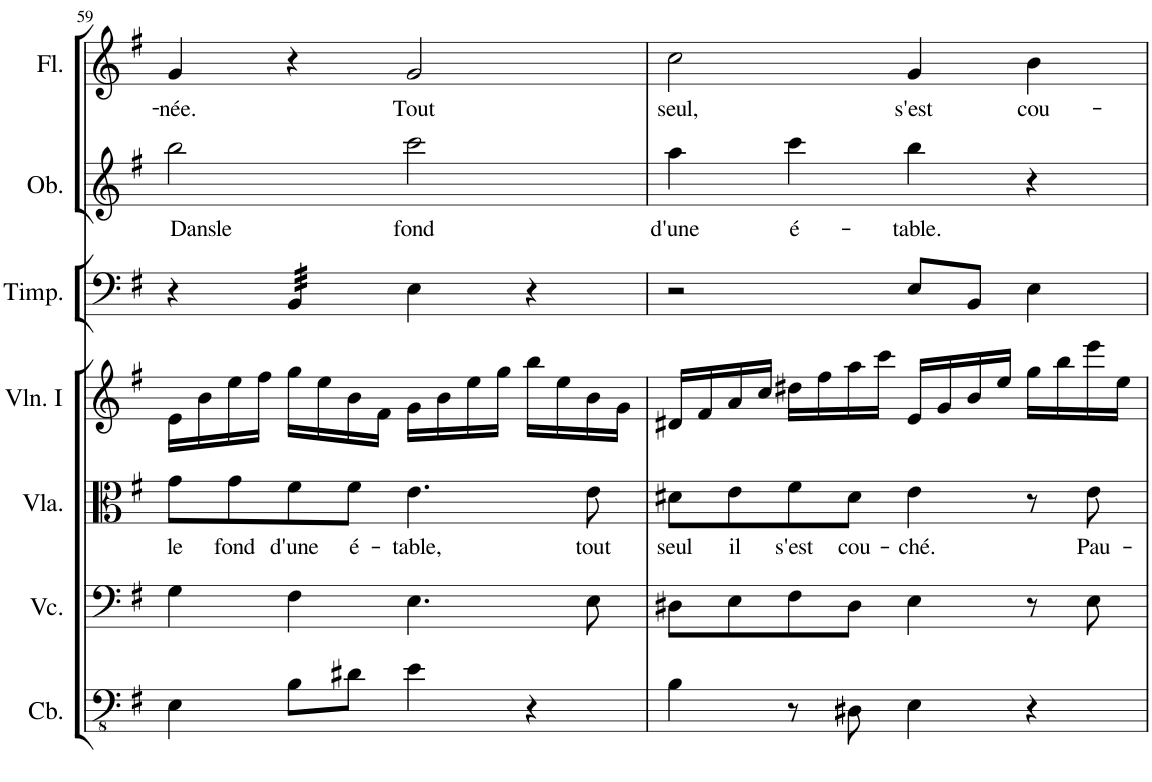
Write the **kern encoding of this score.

**kern	**kern	**kern	**text	**kern	**kern	**kern	**text	**kern	**text
*part7	*part6	*part5	*part5	*part4	*part3	*part2	*part2	*part1	*part1
*staff7	*staff6	*staff5	*staff5	*staff4	*staff3	*staff2	*staff2	*staff1	*staff1
*I"Contrabasses	*I"Violoncellos	*I"Violas	*	*I"Violins I	*I"Timpani	*I"Oboes	*	*I"Flutes	*
*I'Cb.	*I'Vc.	*I'Vla.	*	*I'Vln. I	*I'Timp.	*I'Ob.	*	*I'Fl.	*
!!LO:PB:g=z
*clefFv4	*clefF4	*clefC3	*	*clefG2	*clefF4	*clefG2	*	*clefG2	*
*ITrd7c12	*	*	*	*	*	*	*	*	*
*k[f#]	*k[f#]	*k[f#]	*	*k[f#]	*k[f#]	*k[f#]	*	*k[f#]	*
*M4/4	*M4/4	*M4/4	*	*M4/4	*M4/4	*M4/4	*	*M4/4	*
=59	=59	=59	=59	=59	=59	=59	=59	=59	=59
!	!	!	!LO:LY:b	!	!	!	!LO:LY:b	!	!LO:LY:b
4EE\	4G\	8g\L	le	16e\LL	4r	2bb\	Dansle	4g/	-née.
.	.	.	.	16b\	.	.	.	.	.
!	!	!	!LO:LY:b	!	!	!	!	!	!
.	.	8g\	fond	16ee\	.	.	.	.	.
.	.	.	.	16ff#\JJ	.	.	.	.	.
!	!	!	!LO:LY:b	!	!	!	!	!	!
*	*	*	*	*	*tremolo	*	*	*	*
8BB\L	4F#\	8f#\	d'une	16gg\LL	32BB/LLL	.	.	4r	.
.	.	.	.	.	32BB/	.	.	.	.
.	.	.	.	16ee\	32BB/	.	.	.	.
.	.	.	.	.	32BB/	.	.	.	.
!	!	!	!LO:LY:b	!	!	!	!	!	!
8D#X\J	.	8f#\J	é-	16b\	32BB/	.	.	.	.
.	.	.	.	.	32BB/	.	.	.	.
.	.	.	.	16f#\JJ	32BB/	.	.	.	.
.	.	.	.	.	32BB/JJJ	.	.	.	.
*	*	*	*	*	*Xtremolo	*	*	*	*
!	!	!	!LO:LY:b	!	!	!	!LO:LY:b	!	!LO:LY:b
4E\	4.E\	4.e\	-table,	16g\LL	4E\	2ccc\	fond	2g/	Tout
.	.	.	.	16b\	.	.	.	.	.
.	.	.	.	16ee\	.	.	.	.	.
.	.	.	.	16gg\JJ	.	.	.	.	.
4r	.	.	.	16bb\LL	4r	.	.	.	.
.	.	.	.	16ee\	.	.	.	.	.
!	!	!	!LO:LY:b	!	!	!	!	!	!
.	8E\	8e\	tout	16b\	.	.	.	.	.
.	.	.	.	16g\JJ	.	.	.	.	.
=60	=60	=60	=60	=60	=60	=60	=60	=60	=60
!	!	!	!LO:LY:b	!	!	!	!LO:LY:b	!	!LO:LY:b
4BB\	8D#X\L	8d#X\L	seul	16d#X/LL	2r	4aa\	d'une	2cc\	seul,
.	.	.	.	16f#/	.	.	.	.	.
!	!	!	!LO:LY:b	!	!	!	!	!	!
.	8E\	8e\	il	16a/	.	.	.	.	.
.	.	.	.	16cc/JJ	.	.	.	.	.
!	!	!	!LO:LY:b	!	!	!	!LO:LY:b	!	!
8r	8F#\	8f#\	s'est	16dd#X\LL	.	4ccc\	é-	.	.
.	.	.	.	16ff#\	.	.	.	.	.
!	!	!	!LO:LY:b	!	!	!	!	!	!
8DD#X\	8D#\J	8d#\J	cou-	16aa\	.	.	.	.	.
.	.	.	.	16ccc\JJ	.	.	.	.	.
!	!	!	!LO:LY:b	!	!	!	!LO:LY:b	!	!LO:LY:b
4EE\	4E\	4e\	-ché.	16e/LL	8E/L	4bb\	-table.	4g/	s'est
.	.	.	.	16g/	.	.	.	.	.
.	.	.	.	16b/	8BB/J	.	.	.	.
.	.	.	.	16ee/JJ	.	.	.	.	.
!	!	!	!	!	!	!	!	!	!LO:LY:b
4r	8r	8r	.	16gg\LL	4E\	4r	.	4b\	cou-
.	.	.	.	16bb\	.	.	.	.	.
!	!	!	!LO:LY:b	!	!	!	!	!	!
.	8E\	8e\	Pau-	16eee\	.	.	.	.	.
.	.	.	.	16ee\JJ	.	.	.	.	.
=	=	=	=	=	=	=	=	=	=
*-	*-	*-	*-	*-	*-	*-	*-	*-	*-
